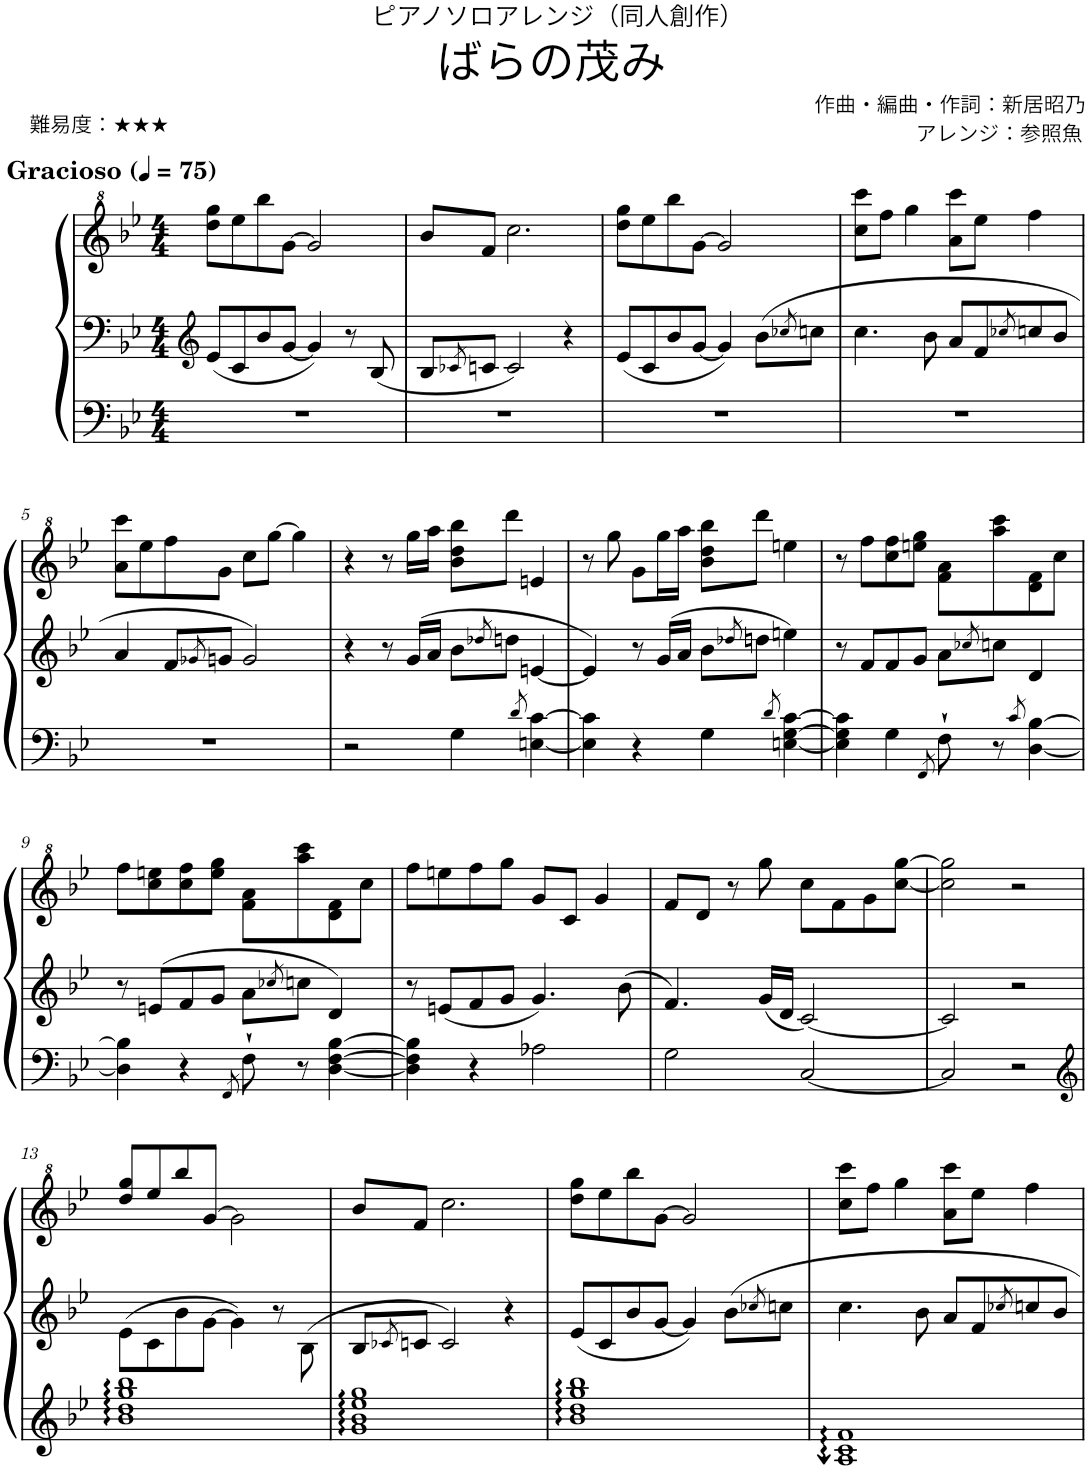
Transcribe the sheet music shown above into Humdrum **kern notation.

**kern	**kern	**kern
*part1	*part1	*part1
*staff3	*staff2	*staff1
*I"Piano	*	*
*I'Pno.	*	*
*clefF4	*clefG2	*clefG^2
*k[b-e-]	*k[b-e-]	*k[b-e-]
*M4/4	*M4/4	*M4/4
*MM75	*MM75	*MM75
=1	=1	=1
!	!	!LO:TX:a:B:t=Gracioso
1r	8e-/L	8ddd\ 8ggg\L
.	8c/	8eee-\
.	8b-/	8bbb-\
.	[8g/J	[8gg\J
.	4g/]	2gg/]
.	8r	.
.	8B-/	.
=2	=2	=2
1r	8B-/L	8bb-/L
.	8qc-X/	.
.	8cn/J	8ff/J
.	2c/	2.ccc\
.	4r	.
=3	=3	=3
1r	8e-/L	8ddd\ 8ggg\L
.	8c/	8eee-\
.	8b-/	8bbb-\
.	[8g/J	[8gg\J
.	4g/]	2gg/]
.	8b-\L	.
.	8qcc-X/	.
.	8ccn\J	.
=4	=4	=4
1r	4.cc\	8ccc\ 8cccc\L
.	.	8fff\J
.	.	4ggg\
.	8b-\	.
.	8a/L	8aa\ 8cccc\L
.	8f/	8eee-\J
.	8qcc-X/	.
.	8ccn/	4fff\
.	8b-/J	.
!!LO:LB:g=z
=5	=5	=5
1r	4a/	8aa\ 8cccc\L
.	.	8eee-\
.	8f/L	8fff\
.	8qg-X/	.
.	8gn/J	8gg\J
.	2g/	8ccc\L
.	.	[8ggg\J
.	.	4ggg\]
=6	=6	=6
2r	4r	4r
.	8r	8r
.	16g/LL	16ggg\LL
.	16a/JJ	16aaa\JJ
4G\	8b-\L	8bb-\ 8ddd\ 8bbb-\L
.	8qdd-X/	.
.	8ddn\J	8dddd\J
8qd/	.	.
[4En\ [4c\	[4en/	4een/
=7	=7	=7
4E\] 4c\]	4e/]	8r
.	.	8ggg\
4r	8r	8gg\L
.	16g/LL	16ggg\L
.	16a/JJ	16aaa\JJ
4G\	8b-\L	8bb-\ 8ddd\ 8bbb-\L
.	8qdd-X/	.
.	8ddn\J	8dddd\J
8qd/	.	.
[4En\ [4G\ [4c\	4een\	4eeen\
=8	=8	=8
4E\] 4G\] 4c\]	8r	8r
.	8f/L	8fff\L
4G\	8f/	8ccc\ 8fff\
.	8g/J	8eeen\ 8ggg\J
8qFF/	.	.
8F`\	8a\L	8ff\ 8aa\L
.	8qcc-X/	.
8r	8ccn\J	8aaa\ 8cccc\
8qc/	.	.
[4D\ [4B-\	4d/	8dd\ 8ff\
.	.	8ccc\J
!!LO:LB:g=z
=9	=9	=9
4D\] 4B-\]	8r	8fff\L
.	8en/L	8ccc\ 8eeen\
4r	8f/	8ccc\ 8fff\
.	8g/J	8eee\ 8ggg\J
8qFF/	.	.
8F`\	8a\L	8ff\ 8aa\L
.	8qcc-X/	.
8r	8ccn\J	8aaa\ 8cccc\
[4D\ [4F\ [4B-\	4d/	8dd\ 8ff\
.	.	8ccc\J
=10	=10	=10
4D\] 4F\] 4B-\]	8r	8fff\L
.	8en/L	8eeen\
4r	8f/	8fff\
.	8g/J	8ggg\J
2A-X\	4.g/	8gg/L
.	.	8cc/J
.	.	4gg/
.	8b-\	.
=11	=11	=11
2G\	4.f/	8ff/L
.	.	8dd/J
.	.	8r
.	16g/LL	8ggg\
.	16d/JJ	.
[2C/	[2c/	8ccc\L
.	.	8ff\
.	.	8gg\
.	.	[8ccc\ [8ggg\J
=12	=12	=12
2C/]	2c/]	2ccc\] 2ggg\]
2r	2r	2r
!!LO:LB:g=z
=13	=13	=13
*clefG2	*	*
1b- 1dd 1gg 1bb-	8e-\L	8ddd/ 8ggg/L
.	8c\	8eee-/
.	8b-\	8bbb-/
.	[8g\J	[8gg/J
.	4g\]	2gg\]
.	8r	.
.	8B-\	.
=14	=14	=14
1g 1b- 1ee- 1gg	8B-/L	8bb-/L
.	8qc-X/	.
.	8cn/J	8ff/J
.	2c/	2.ccc\
.	4r	.
=15	=15	=15
1b- 1dd 1gg 1bb-	8e-/L	8ddd\ 8ggg\L
.	8c/	8eee-\
.	8b-/	8bbb-\
.	[8g/J	[8gg\J
.	4g/]	2gg/]
.	8b-\L	.
.	8qcc-X/	.
.	8ccn\J	.
=16	=16	=16
1A 1c 1f	4.cc\	8ccc\ 8cccc\L
.	.	8fff\J
.	.	4ggg\
.	8b-\	.
.	8a/L	8aa\ 8cccc\L
.	8f/	8eee-\J
.	8qcc-X/	.
.	8ccn/	4fff\
.	8b-/J	.
=	=	=
*-	*-	*-
